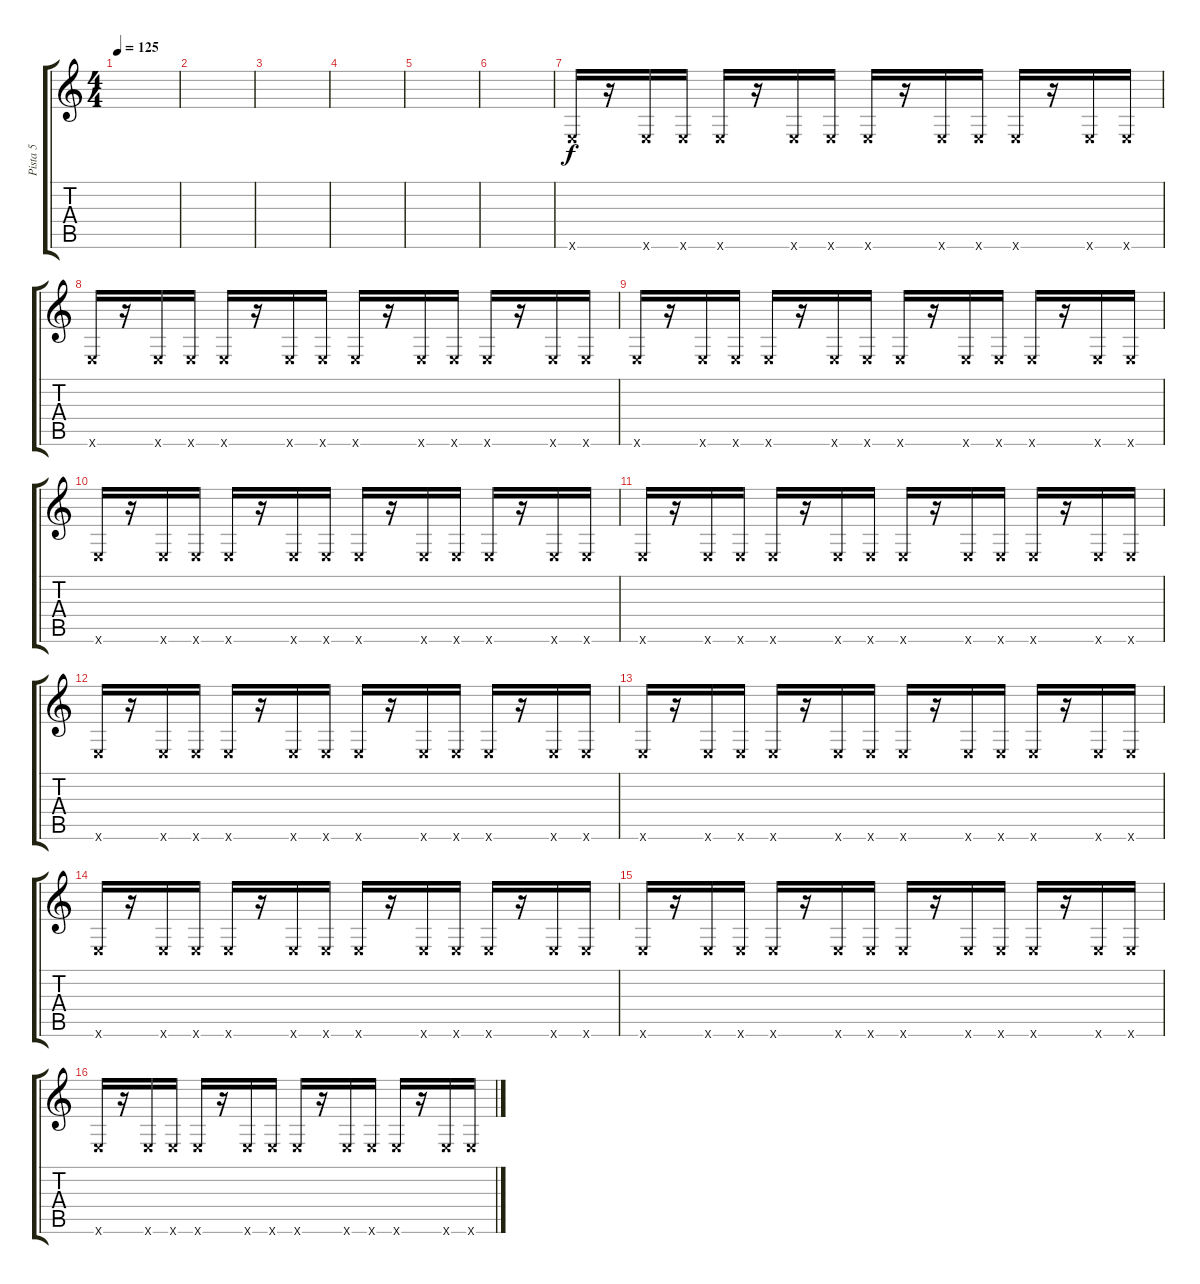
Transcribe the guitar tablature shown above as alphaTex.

\track ("Pista 5" "Pista 5") {instrument acousticguitarsteel}
\staff {score tabs}
\tuning (E4 B3 G3 D3 A2 E2) {hide}
\ts (4 4)
\tempo 125
\clef g2
\ks c
|
|
|
|
|
|
0.6{x}.16 r.16 0.6{x}.16 0.6{x}.16 0.6{x}.16 r.16 0.6{x}.16 0.6{x}.16 0.6{x}.16 r.16 0.6{x}.16 0.6{x}.16 0.6{x}.16 r.16 0.6{x}.16 0.6{x}.16 |
0.6{x}.16 r.16 0.6{x}.16 0.6{x}.16 0.6{x}.16 r.16 0.6{x}.16 0.6{x}.16 0.6{x}.16 r.16 0.6{x}.16 0.6{x}.16 0.6{x}.16 r.16 0.6{x}.16 0.6{x}.16 |
0.6{x}.16 r.16 0.6{x}.16 0.6{x}.16 0.6{x}.16 r.16 0.6{x}.16 0.6{x}.16 0.6{x}.16 r.16 0.6{x}.16 0.6{x}.16 0.6{x}.16 r.16 0.6{x}.16 0.6{x}.16 |
0.6{x}.16 r.16 0.6{x}.16 0.6{x}.16 0.6{x}.16 r.16 0.6{x}.16 0.6{x}.16 0.6{x}.16 r.16 0.6{x}.16 0.6{x}.16 0.6{x}.16 r.16 0.6{x}.16 0.6{x}.16 |
0.6{x}.16 r.16 0.6{x}.16 0.6{x}.16 0.6{x}.16 r.16 0.6{x}.16 0.6{x}.16 0.6{x}.16 r.16 0.6{x}.16 0.6{x}.16 0.6{x}.16 r.16 0.6{x}.16 0.6{x}.16 |
0.6{x}.16 r.16 0.6{x}.16 0.6{x}.16 0.6{x}.16 r.16 0.6{x}.16 0.6{x}.16 0.6{x}.16 r.16 0.6{x}.16 0.6{x}.16 0.6{x}.16 r.16 0.6{x}.16 0.6{x}.16 |
0.6{x}.16 r.16 0.6{x}.16 0.6{x}.16 0.6{x}.16 r.16 0.6{x}.16 0.6{x}.16 0.6{x}.16 r.16 0.6{x}.16 0.6{x}.16 0.6{x}.16 r.16 0.6{x}.16 0.6{x}.16 |
0.6{x}.16 r.16 0.6{x}.16 0.6{x}.16 0.6{x}.16 r.16 0.6{x}.16 0.6{x}.16 0.6{x}.16 r.16 0.6{x}.16 0.6{x}.16 0.6{x}.16 r.16 0.6{x}.16 0.6{x}.16 |
0.6{x}.16 r.16 0.6{x}.16 0.6{x}.16 0.6{x}.16 r.16 0.6{x}.16 0.6{x}.16 0.6{x}.16 r.16 0.6{x}.16 0.6{x}.16 0.6{x}.16 r.16 0.6{x}.16 0.6{x}.16 |
0.6{x}.16 r.16 0.6{x}.16 0.6{x}.16 0.6{x}.16 r.16 0.6{x}.16 0.6{x}.16 0.6{x}.16 r.16 0.6{x}.16 0.6{x}.16 0.6{x}.16 r.16 0.6{x}.16 0.6{x}.16
